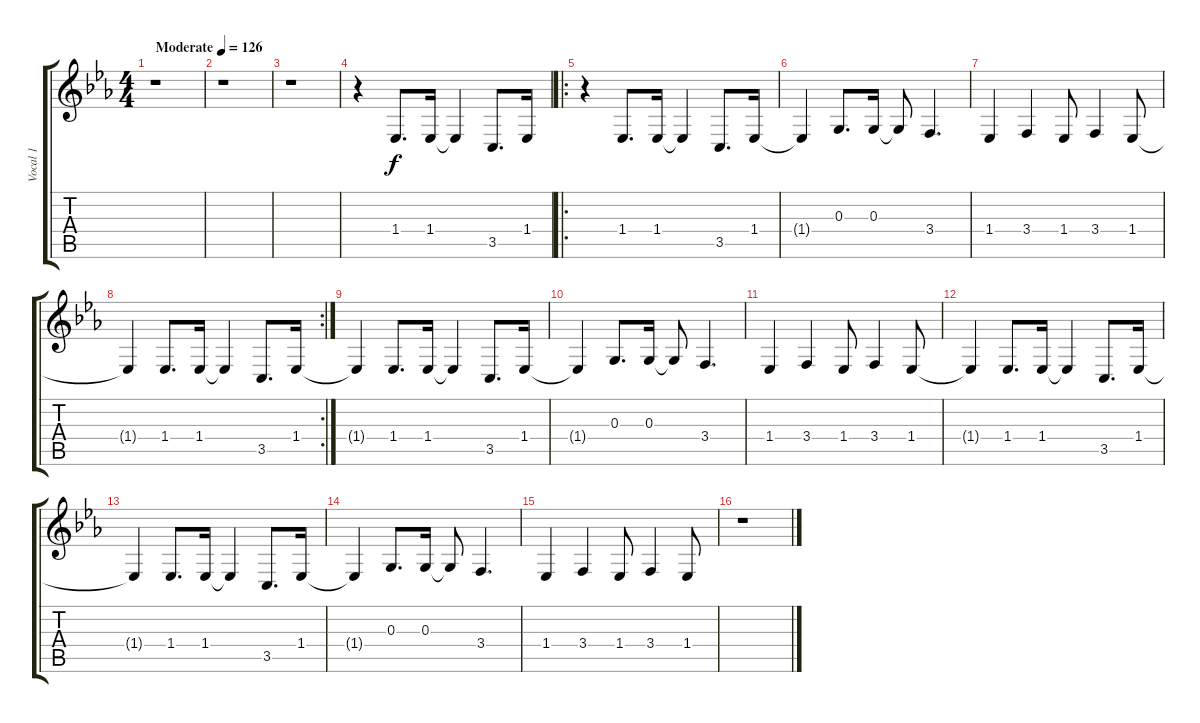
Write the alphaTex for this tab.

\track ("Vocal 1" "Vocal 1") {instrument lead5charang}
\staff {score tabs}
\tuning (E4 B3 G3 D3 A2 E2) {hide}
\ts (4 4)
\tempo (126 "Moderate")
\clef g2
\ks eb
r.1{dy f instrument lead5charang} |
r.1 |
r.1 |
r.4 1.4.8{d} 1.4.16 1.4{t}.4 3.5.8{d} 1.4.16 |
\ro
r.4 1.4.8{d} 1.4.16 1.4{t}.4 3.5.8{d} 1.4.16 |
1.4{t}.4 0.3.8{d} 0.3.16 0.3{t}.8 3.4.4{d} |
1.4.4 3.4.4 1.4.8 3.4.4 1.4.8 |
\rc 2
1.4{t}.4 1.4.8{d} 1.4.16 1.4{t}.4 3.5.8{d} 1.4.16 |
1.4{t}.4 1.4.8{d} 1.4.16 1.4{t}.4 3.5.8{d} 1.4.16 |
1.4{t}.4 0.3.8{d} 0.3.16 0.3{t}.8 3.4.4{d} |
1.4.4 3.4.4 1.4.8 3.4.4 1.4.8 |
1.4{t}.4 1.4.8{d} 1.4.16 1.4{t}.4 3.5.8{d} 1.4.16 |
1.4{t}.4 1.4.8{d} 1.4.16 1.4{t}.4 3.5.8{d} 1.4.16 |
1.4{t}.4 0.3.8{d} 0.3.16 0.3{t}.8 3.4.4{d} |
1.4.4 3.4.4 1.4.8 3.4.4 1.4.8 |
r.1
